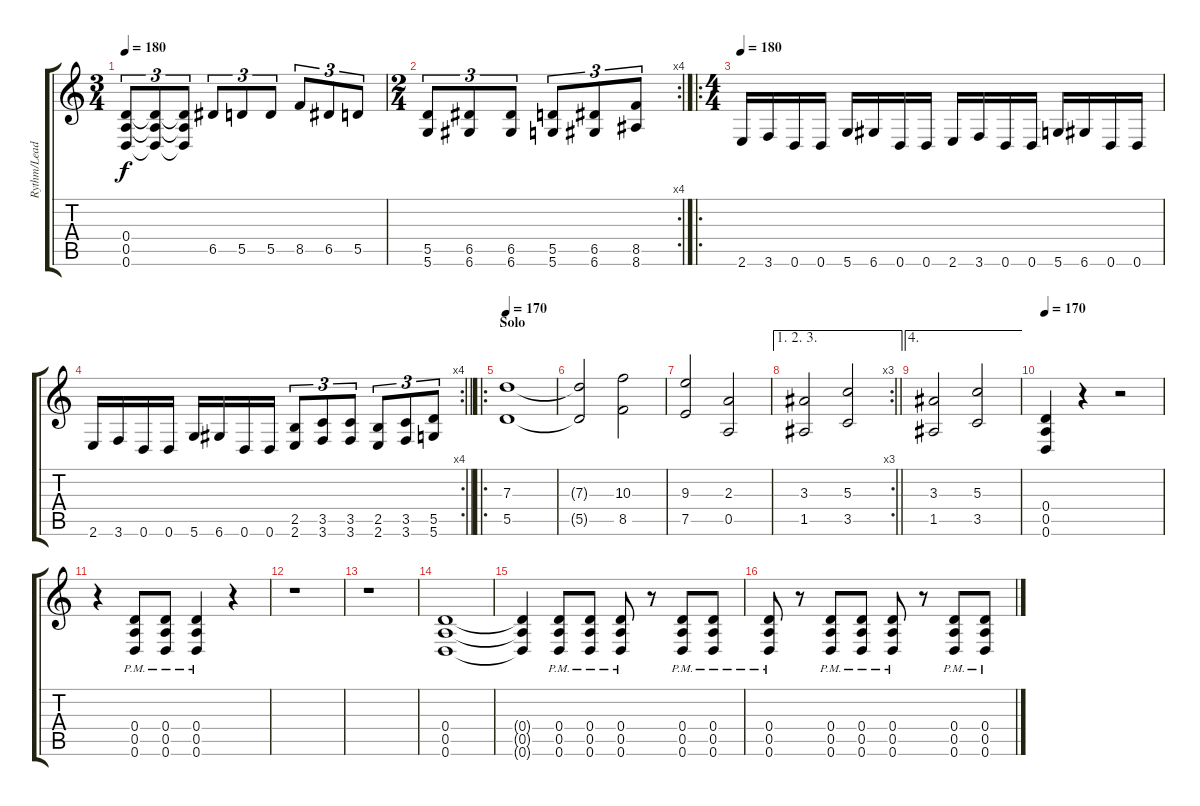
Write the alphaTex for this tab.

\track ("Rythm/Lead" "Rythm/Lead") {instrument distortionguitar}
\staff {score tabs}
\tuning (E4 B3 G3 D3 A2 D2) {hide}
\ts (3 4)
\tempo 180
\clef g2
\ks c
(0.4 0.5 0.6).8{tu (3 2) dy f} (0.4{t} 0.5{t} 0.6{t}).8{tu (3 2)} (0.4{t} 0.5{t} 0.6{t}).8{tu (3 2)} 6.5.8{tu (3 2)} 5.5.8{tu (3 2)} 5.5.8{tu (3 2)} 8.5.8{tu (3 2)} 6.5.8{tu (3 2)} 5.5.8{tu (3 2)} |
\rc 4
\ts (2 4)
(5.5 5.6).8{tu (3 2)} (6.5 6.6).8{tu (3 2)} (6.5 6.6).8{tu (3 2)} (5.5 5.6).8{tu (3 2)} (6.5 6.6).8{tu (3 2)} (8.5 8.6).8{tu (3 2)} |
\ro
\ts (4 4)
\tempo 180
2.6.16 3.6.16 0.6.16 0.6.16 5.6.16 6.6.16 0.6.16 0.6.16 2.6.16 3.6.16 0.6.16 0.6.16 5.6.16 6.6.16 0.6.16 0.6.16 |
\rc 4
\barLineRight lightlight
2.6.16 3.6.16 0.6.16 0.6.16 5.6.16 6.6.16 0.6.16 0.6.16 (2.5 2.6).8{tu (3 2)} (3.5 3.6).8{tu (3 2)} (3.5 3.6).8{tu (3 2)} (2.5 2.6).8{tu (3 2)} (3.5 3.6).8{tu (3 2)} (5.5 5.6).8{tu (3 2)} |
\ro
\section ("" "Solo")
\tempo 170
(7.3 5.5).1 |
(7.3{t} 5.5{t}).2 (10.3 8.5).2 |
(9.3 7.5).2 (2.3 0.5).2 |
\ae (1 2 3)
\rc 3
\barLineRight lightlight
(3.3 1.5).2 (5.3 3.5).2 |
\ae 4
\section ("" "")
(3.3 1.5).2 (5.3 3.5).2 |
\tempo 170
(0.4 0.5 0.6).4 r.4 r.2 |
r.4 (0.4{pm} 0.5{pm} 0.6{pm}).8 (0.4{pm} 0.5{pm} 0.6{pm}).8 (0.4{pm} 0.5{pm} 0.6{pm}).4 r.4 |
r.1 |
r.1 |
(0.4 0.5 0.6).1 |
(0.4{t} 0.5{t} 0.6{t}).4 (0.4{pm} 0.5{pm} 0.6{pm}).8 (0.4{pm} 0.5{pm} 0.6{pm}).8 (0.4{pm} 0.5{pm} 0.6{pm}).8 r.8 (0.4{pm} 0.5{pm} 0.6{pm}).8 (0.4{pm} 0.5{pm} 0.6{pm}).8 |
(0.4{pm} 0.5{pm} 0.6{pm}).8 r.8 (0.4{pm} 0.5{pm} 0.6{pm}).8 (0.4{pm} 0.5{pm} 0.6{pm}).8 (0.4{pm} 0.5{pm} 0.6{pm}).8 r.8 (0.4{pm} 0.5{pm} 0.6{pm}).8 (0.4{pm} 0.5{pm} 0.6{pm}).8
